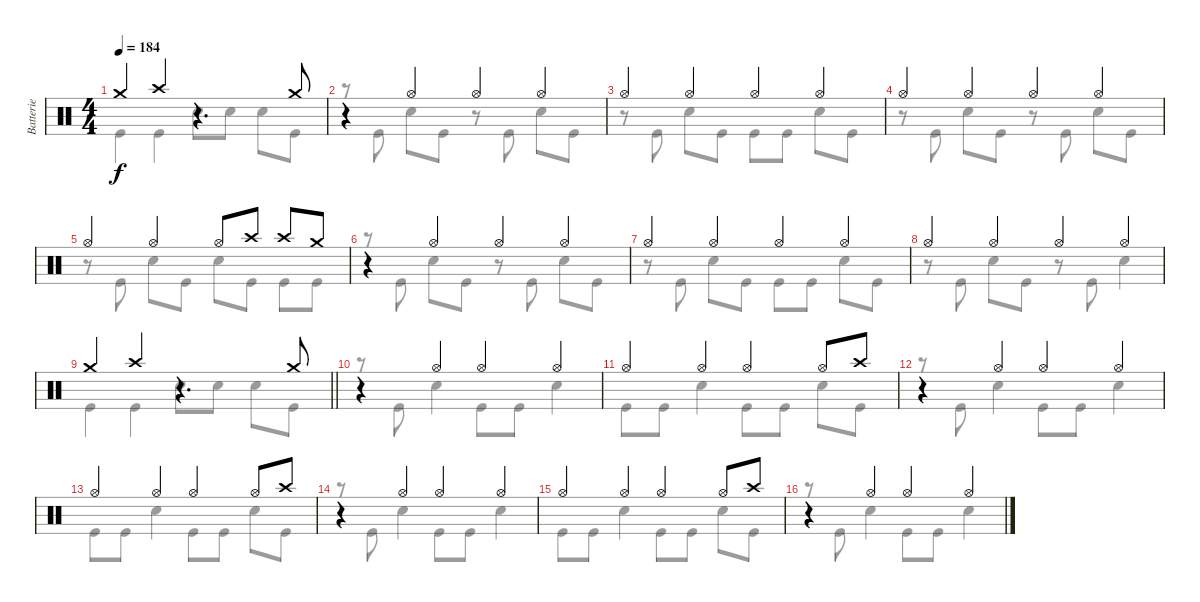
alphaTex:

\track ("Batterie" "Batterie") {instrument percussion}
\staff {score}
\articulation defaults
\voice
\ts (4 4)
\tempo 184
\clef neutral
\ks c "Crash medium (hit)".4{dy f} "Crash high (hit)".4
r.4{d} "Crash medium (hit)".8 |
r.4 "Hi-Hat (open)".4 "Hi-Hat (open)".4 "Hi-Hat (open)".4 |
"Hi-Hat (open)".4 "Hi-Hat (open)".4 "Hi-Hat (open)".4 "Hi-Hat (open)".4 |
"Hi-Hat (open)".4 "Hi-Hat (open)".4 "Hi-Hat (open)".4 "Hi-Hat (open)".4 |
"Hi-Hat (open)".4 "Hi-Hat (open)".4 "Hi-Hat (open)".8 "Crash high (hit)".8 "Crash high (hit)".8 "Crash medium (hit)".8 |
r.4 "Hi-Hat (open)".4 "Hi-Hat (open)".4 "Hi-Hat (open)".4 |
"Hi-Hat (open)".4 "Hi-Hat (open)".4 "Hi-Hat (open)".4 "Hi-Hat (open)".4 |
"Hi-Hat (open)".4 "Hi-Hat (open)".4 "Hi-Hat (open)".4 "Hi-Hat (open)".4 |
\barLineRight lightlight "Crash medium (hit)".4 "Crash high (hit)".4
r.4{d} "Crash medium (hit)".8 |
r.4 "Hi-Hat (open)".4 "Hi-Hat (open)".4 "Hi-Hat (open)".4 |
"Hi-Hat (open)".4 "Hi-Hat (open)".4 "Hi-Hat (open)".4 "Hi-Hat (open)".8 "Crash high (hit)".8 |
r.4 "Hi-Hat (open)".4 "Hi-Hat (open)".4 "Hi-Hat (open)".4 |
"Hi-Hat (open)".4 "Hi-Hat (open)".4 "Hi-Hat (open)".4 "Hi-Hat (open)".8 "Crash high (hit)".8 |
r.4 "Hi-Hat (open)".4 "Hi-Hat (open)".4 "Hi-Hat (open)".4 |
"Hi-Hat (open)".4 "Hi-Hat (open)".4 "Hi-Hat (open)".4 "Hi-Hat (open)".8 "Crash high (hit)".8 |
r.4 "Hi-Hat (open)".4 "Hi-Hat (open)".4 "Hi-Hat (open)".4
\voice
\clef neutral
\ottava regular
\simile none
\ks c "Kick (hit)".4{dy f} "Kick (hit)".4 "Snare (hit) 2".8 "Snare (hit) 2".8 "Snare (hit) 2".8 "Kick (hit)".8
|
r.8 "Kick (hit)".8 "Snare (hit) 2".8 "Kick (hit)".8 r.8 "Kick (hit)".8 "Snare (hit) 2".8 "Kick (hit)".8 |
r.8 "Kick (hit)".8 "Snare (hit) 2".8 "Kick (hit)".8 "Kick (hit)".8 "Kick (hit)".8 "Snare (hit) 2".8 "Kick (hit)".8 |
r.8 "Kick (hit)".8 "Snare (hit) 2".8 "Kick (hit)".8 r.8 "Kick (hit)".8 "Snare (hit) 2".8 "Kick (hit)".8 |
r.8 "Kick (hit)".8 "Snare (hit) 2".8 "Kick (hit)".8 "Snare (hit) 2".8 "Kick (hit)".8 "Kick (hit)".8 "Kick (hit)".8 |
r.8 "Kick (hit)".8 "Snare (hit) 2".8 "Kick (hit)".8 r.8 "Kick (hit)".8 "Snare (hit) 2".8 "Kick (hit)".8 |
r.8 "Kick (hit)".8 "Snare (hit) 2".8 "Kick (hit)".8 "Kick (hit)".8 "Kick (hit)".8 "Snare (hit) 2".8 "Kick (hit)".8 |
r.8 "Kick (hit)".8 "Snare (hit) 2".8 "Kick (hit)".8 r.8 "Kick (hit)".8 "Snare (hit) 2".4 |
\barLineRight lightlight "Kick (hit)".4 "Kick (hit)".4 "Snare (hit) 2".8 "Snare (hit) 2".8 "Snare (hit) 2".8 "Kick (hit)".8
|
r.8 "Kick (hit)".8 "Snare (hit) 2".4 "Kick (hit)".8 "Kick (hit)".8 "Snare (hit) 2".4 |
"Kick (hit)".8 "Kick (hit)".8 "Snare (hit) 2".4 "Kick (hit)".8 "Kick (hit)".8 "Snare (hit) 2".8 "Kick (hit)".8 |
r.8 "Kick (hit)".8 "Snare (hit) 2".4 "Kick (hit)".8 "Kick (hit)".8 "Snare (hit) 2".4 |
"Kick (hit)".8 "Kick (hit)".8 "Snare (hit) 2".4 "Kick (hit)".8 "Kick (hit)".8 "Snare (hit) 2".8 "Kick (hit)".8 |
r.8 "Kick (hit)".8 "Snare (hit) 2".4 "Kick (hit)".8 "Kick (hit)".8 "Snare (hit) 2".4 |
"Kick (hit)".8 "Kick (hit)".8 "Snare (hit) 2".4 "Kick (hit)".8 "Kick (hit)".8 "Snare (hit) 2".8 "Kick (hit)".8 |
r.8 "Kick (hit)".8 "Snare (hit) 2".4 "Kick (hit)".8 "Kick (hit)".8 "Snare (hit) 2".4
